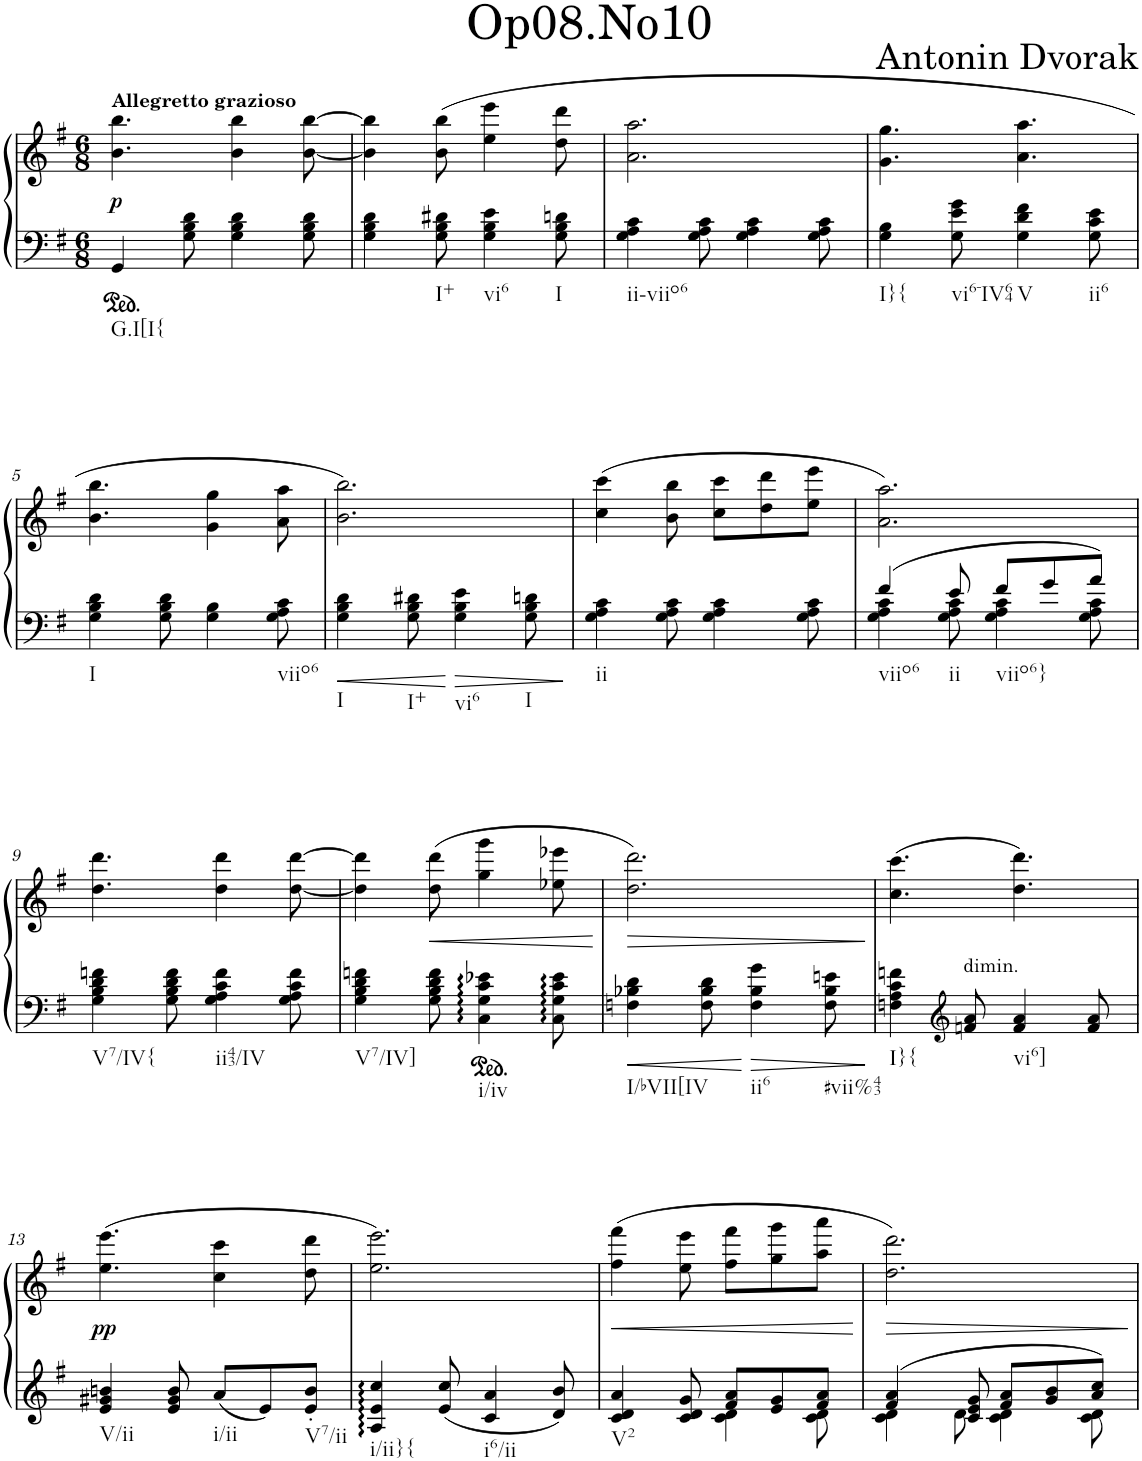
**kern	**kern	**dynam
*part1	*part1	*part1
*staff2	*staff1	*staff1/2
*I"Piano	*	*
*I'Pno.	*	*
*clefF4	*clefG2	*
*k[f#]	*k[f#]	*
*M6/8	*M6/8	*
=1	=1	=1
!	!LO:TX:a:B:t=Allegretto grazioso	!
!LO:TX:b:t=G.I[I{	!	!
!	!	!LO:DY:b
4GG/	4.b\ 4.bb\	p
8G\ 8B\ 8d\	.	.
4G\ 4B\ 4d\	4b\ 4bb\	.
8G\ 8B\ 8d\	[8b\ [8bb\	.
=2	=2	=2
4G\ 4B\ 4d\	4b\] 4bb\]	.
!LO:TX:b:t=I+	!	!
8G\ 8B\ 8d#X\	(8b\ 8bb\	.
!LO:TX:b:t=vi6	!	!
4G\ 4B\ 4e\	4ee\ 4eee\	.
!LO:TX:b:t=I	!	!
8G\ 8B\ 8dn\	8dd\ 8ddd\	.
=3	=3	=3
!LO:TX:b:t=ii-viio6	!	!
4G\ 4A\ 4c\	2.a\ 2.aa\	.
8G\ 8A\ 8c\	.	.
4G\ 4A\ 4c\	.	.
8G\ 8A\ 8c\	.	.
=4	=4	=4
!LO:TX:b:t=I}{	!	!
4G\ 4B\	4.g\ 4.gg\	.
!LO:TX:b:t=vi6-IV64	!	!
8G\ 8e\ 8g\	.	.
!LO:TX:b:t=V	!	!
4G\ 4d\ 4f#\	4.a\ 4.aa\	.
!LO:TX:b:t=ii6	!	!
8G\ 8c\ 8e\	.	.
!!LO:LB:g=z
=5	=5	=5
!LO:TX:b:t=I	!	!
4G\ 4B\ 4d\	4.b\ 4.bb\	.
8G\ 8B\ 8d\	.	.
4G\ 4B\	4g\ 4gg\	.
!LO:TX:b:t=viio6	!	!
8G\ 8A\ 8c\	8a\ 8aa\	.
=6	=6	=6
!LO:TX:b:t=I	!	!
4G\ 4B\ 4d\	2.b\ 2.bb\)	.
!LO:TX:b:t=I+	!	!
8G\ 8B\ 8d#X\	.	.
!LO:TX:b:t=vi6	!	!
4G\ 4B\ 4e\	.	.
!LO:TX:b:t=I	!	!
8G\ 8B\ 8dn\	.	.
=7	=7	=7
!LO:TX:b:t=ii	!	!
4G\ 4A\ 4c\	(4cc\ 4ccc\	.
8G\ 8A\ 8c\	8b\ 8bb\	.
4G\ 4A\ 4c\	8cc\ 8ccc\L	.
.	8dd\ 8ddd\	.
8G\ 8A\ 8c\	8ee\ 8eee\J	.
=8	=8	=8
*^	*	*
!LO:TX:b:t=viio6	!	!	!
4f#/	4G\ 4A\ 4c\	2.a\ 2.aa\)	.
!LO:TX:b:t=ii	!	!	!
8e/	8G\ 8A\ 8c\	.	.
!LO:TX:b:t=viio6}	!	!	!
8f#/L	4G\ 4A\ 4c\	.	.
8g/	.	.	.
8a/J	8G\ 8A\ 8c\	.	.
!!LO:LB:g=z
=9	=9	=9	=9
!LO:TX:b:t=V7/IV{	!	!	!
*v	*v	*	*
4G\ 4B\ 4d\ 4fn\	4.dd\ 4.ddd\	.
8G\ 8B\ 8d\ 8f\	.	.
!LO:TX:b:t=ii43/IV	!	!
4G\ 4A\ 4c\ 4f\	4dd\ 4ddd\	.
8G\ 8A\ 8c\ 8f\	[8dd\ [8ddd\	.
=10	=10	=10
!LO:TX:b:t=V7/IV]	!	!
4G\ 4B\ 4d\ 4fn\	4dd\] 4ddd\]	.
!	!	!LO:HP:b
8G\ 8B\ 8d\ 8f\	(8dd\ 8ddd\	<
!LO:TX:b:t=i/iv	!	!
4C\ 4G\ 4c\ 4e-X\	4gg\ 4ggg\	.
8C\ 8G\ 8c\ 8e-\	8ee-X\ 8eee-X\	.
.	.	[
=11	=11	=11
!LO:TX:b:t=I/bVII[IV	!	!
!	!	!LO:HP:b
4Fn\ 4B-X\ 4d\	2.dd\ 2.ddd\)	>
8F\ 8B-\ 8d\	.	.
!LO:TX:b:t=ii6	!	!
4F\ 4B-\ 4g\	.	.
!LO:TX:b:t=#vii%43	!	!
8F\ 8B-\ 8en\	.	.
.	.	]
=12	=12	=12
!LO:TX:b:t=I}{	!	!
4Fn\ 4A\ 4c\ 4fn\	(4.cc\ 4.ccc\	.
*clefG2	*	*
!LO:TX:a:t=dimin.	!	!
8fn/ 8a/	.	.
!LO:TX:b:t=vi6]	!	!
4f/ 4a/	4.dd\ 4.ddd\)	.
8f/ 8a/	.	.
!!LO:LB:g=z
=13	=13	=13
!LO:TX:b:t=V/ii	!	!
!	!	!LO:DY:b
4e/ 4g#X/ 4bn/	(4.ee\ 4.eee\	pp
8e/ 8g#/ 8b/	.	.
!LO:TX:b:t=i/ii	!	!
8a/L	4cc\ 4ccc\	.
8e/	.	.
!LO:TX:b:t=V7/ii	!	!
8e/' 8b/'J	8dd\ 8ddd\	.
=14	=14	=14
!LO:TX:b:t=i/ii}{	!	!
4A/ 4e/ 4cc/	2.ee\ 2.eee\)	.
8e/ 8cc/	.	.
!LO:TX:b:t=i6/ii	!	!
4c/ 4a/	.	.
8d/ 8b/	.	.
=15	=15	=15
*^	*	*
!LO:TX:b:t=V2	!	!	!
!	!	!	!LO:HP:b
4c/ 4d/ 4a/	4.ryy	(4ff#\ 4fff#\	<
8c/ 8d/ 8g/	.	8ee\ 8eee\	.
8f#/ 8a/L	4c\ 4d\	8ff#\ 8fff#\L	.
8e/ 8g/	.	8gg\ 8ggg\	.
8f#/ 8a/J	8c\ 8d\	8aa\ 8aaa\J	.
*v	*v	*	*
.	.	[
=16	=16	=16
*^	*	*
!	!	!	!LO:HP:b
4f#/ 4a/	4c\ 4d\	2.dd\ 2.ddd\)	>
8c/ 8e/ 8g/	8d\	.	.
8f#/ 8a/L	4c\ 4d\	.	.
8g/ 8b/	.	.	.
8a/ 8cc/J	8c\ 8d\	.	.
*v	*v	*	*
.	.	]
=	=	=
*-	*-	*-
